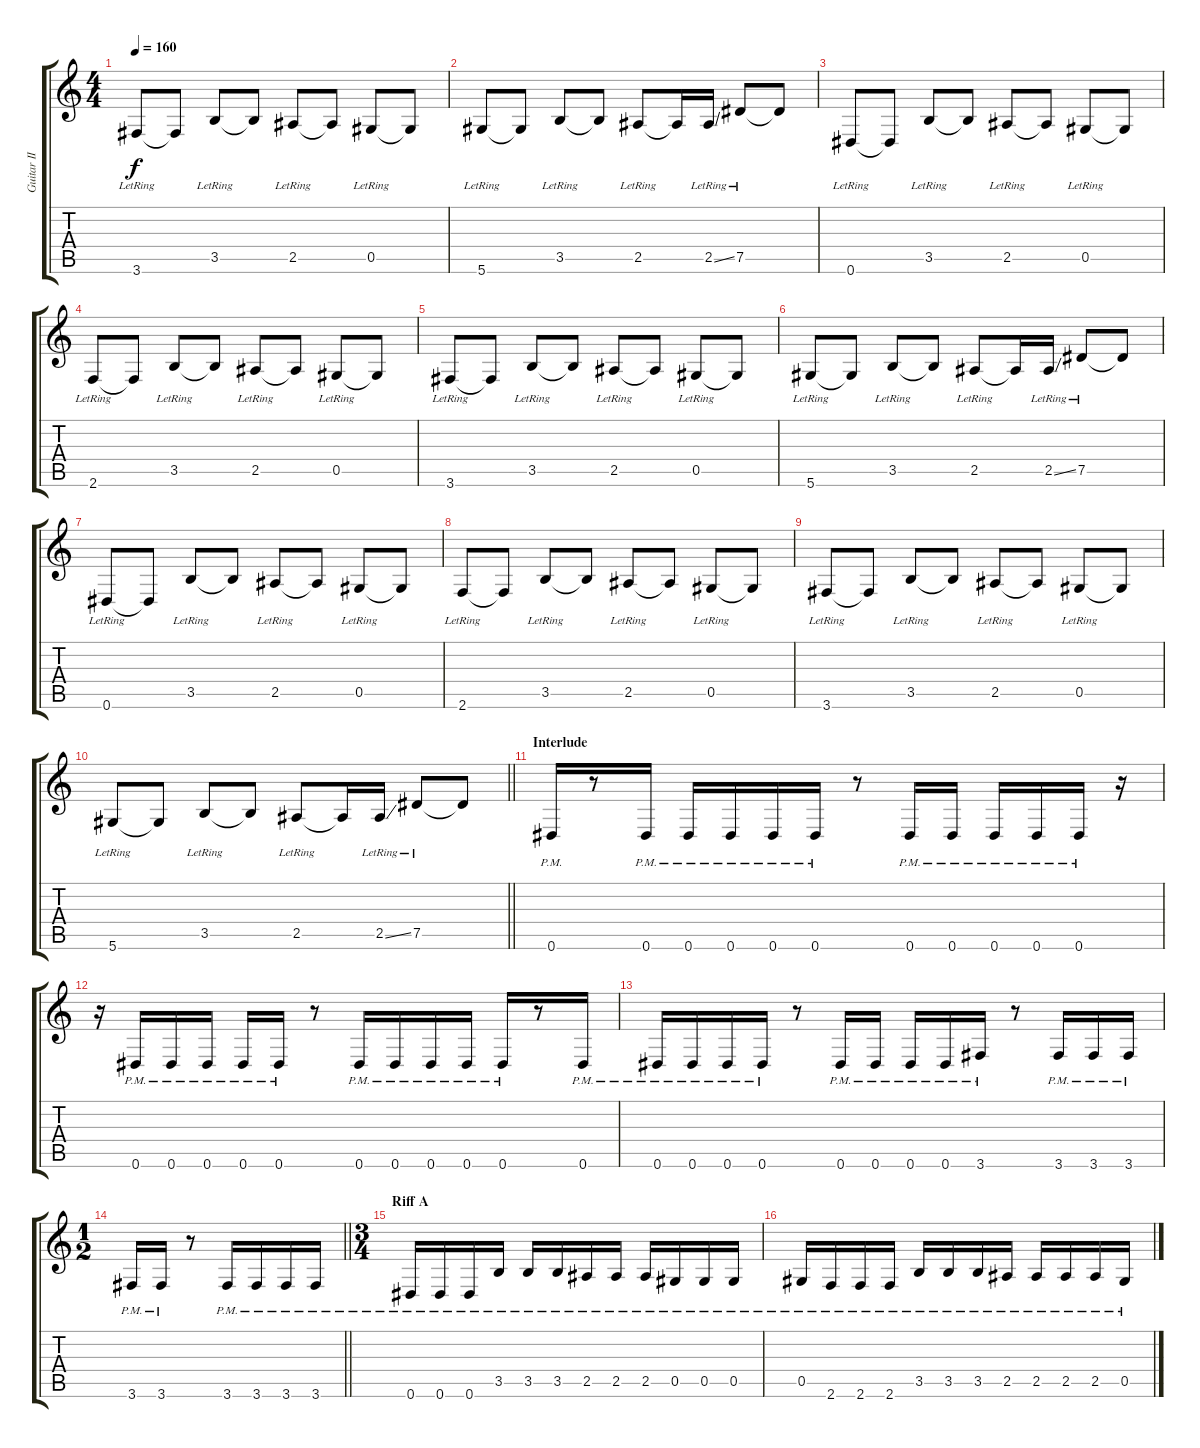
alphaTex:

\track ("Guitar II" "Guitar II") {instrument distortionguitar}
\staff {score tabs}
\tuning (Eb4 Bb3 Gb3 Db3 Ab2 Eb2) {hide}
\ts (4 4)
\tempo 160
\clef g2
\ks c
3.6{lr}.8{dy f} 3.6{t}.8 3.5{lr}.8 3.5{t}.8 2.5{lr}.8 2.5{t}.8 0.5{lr}.8 0.5{t}.8 |
5.6{lr}.8 5.6{t}.8 3.5{lr}.8 3.5{t}.8 2.5{lr}.8 2.5{t}.16 2.5{ss lr}.16 7.5{lr}.8 7.5{t}.8 |
0.6{lr}.8 0.6{t}.8 3.5{lr}.8 3.5{t}.8 2.5{lr}.8 2.5{t}.8 0.5{lr}.8 0.5{t}.8 |
2.6{lr}.8 2.6{t}.8 3.5{lr}.8 3.5{t}.8 2.5{lr}.8 2.5{t}.8 0.5{lr}.8 0.5{t}.8 |
3.6{lr}.8 3.6{t}.8 3.5{lr}.8 3.5{t}.8 2.5{lr}.8 2.5{t}.8 0.5{lr}.8 0.5{t}.8 |
5.6{lr}.8 5.6{t}.8 3.5{lr}.8 3.5{t}.8 2.5{lr}.8 2.5{t}.16 2.5{ss lr}.16 7.5{lr}.8 7.5{t}.8 |
0.6{lr}.8 0.6{t}.8 3.5{lr}.8 3.5{t}.8 2.5{lr}.8 2.5{t}.8 0.5{lr}.8 0.5{t}.8 |
2.6{lr}.8 2.6{t}.8 3.5{lr}.8 3.5{t}.8 2.5{lr}.8 2.5{t}.8 0.5{lr}.8 0.5{t}.8 |
3.6{lr}.8 3.6{t}.8 3.5{lr}.8 3.5{t}.8 2.5{lr}.8 2.5{t}.8 0.5{lr}.8 0.5{t}.8 |
\barLineRight lightlight
5.6{lr}.8 5.6{t}.8 3.5{lr}.8 3.5{t}.8 2.5{lr}.8 2.5{t}.16 2.5{ss lr}.16 7.5{lr}.8 7.5{t}.8 |
\section ("" "Interlude")
0.6{pm}.16{volume 12 instrument distortionguitar} r.8 0.6{pm}.16 0.6{pm}.16 0.6{pm}.16 0.6{pm}.16 0.6{pm}.16 r.8 0.6{pm}.16 0.6{pm}.16 0.6{pm}.16 0.6{pm}.16 0.6{pm}.16 r.16 |
r.16 0.6{pm}.16 0.6{pm}.16 0.6{pm}.16 0.6{pm}.16 0.6{pm}.16 r.8 0.6{pm}.16 0.6{pm}.16 0.6{pm}.16 0.6{pm}.16 0.6{pm}.16 r.8 0.6{pm}.16 |
0.6{pm}.16 0.6{pm}.16 0.6{pm}.16 0.6{pm}.16 r.8 0.6{pm}.16 0.6{pm}.16 0.6{pm}.16 0.6{pm}.16 3.6{pm}.16 r.8 3.6{pm}.16 3.6{pm}.16 3.6{pm}.16 |
\ts (1 2)
\barLineRight lightlight
3.6{pm}.16 3.6{pm}.16 r.8 3.6{pm}.16 3.6{pm}.16 3.6{pm}.16 3.6{pm}.16 |
\ts (3 4)
\section ("" "Riff A")
0.6{pm}.16 0.6{pm}.16 0.6{pm}.16 3.5{pm}.16 3.5{pm}.16 3.5{pm}.16 2.5{pm}.16 2.5{pm}.16 2.5{pm}.16 0.5{pm}.16 0.5{pm}.16 0.5{pm}.16 |
0.5{pm}.16 2.6{pm}.16 2.6{pm}.16 2.6{pm}.16 3.5{pm}.16 3.5{pm}.16 3.5{pm}.16 2.5{pm}.16 2.5{pm}.16 2.5{pm}.16 2.5{pm}.16 0.5{pm}.16
